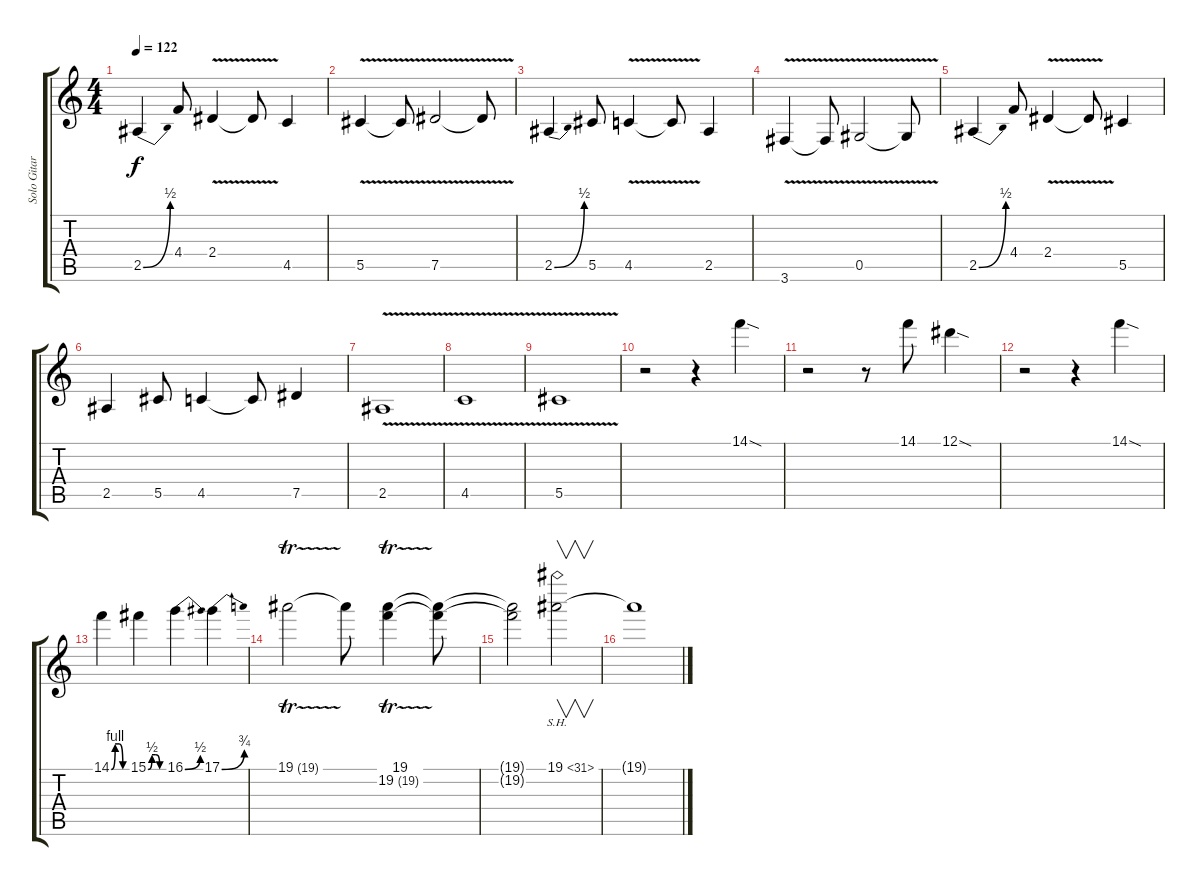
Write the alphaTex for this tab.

\track ("Solo Gitar" "Solo Gitar") {instrument distortionguitar}
\staff {score tabs}
\tuning (Eb4 Bb3 Gb3 Db3 Ab2 Eb2) {hide}
\ts (4 4)
\tempo 122
\clef g2
\ks c
2.5{be (bend 0 0 60 2)}.4{dy f} 4.4.8 2.4{v}.4 2.4{t}.8 4.5.4 |
5.5{v}.4 5.5{t}.8 7.5{v}.2 7.5{t}.8 |
2.5{be (bend 0 0 60 2)}.4 5.5.8 4.5{v}.4 4.5{t}.8 2.5.4 |
3.6{v}.4 3.6{t}.8 0.5{v}.2 0.5{t}.8 |
2.5{be (bend 0 0 60 2)}.4 4.4.8 2.4{v}.4 2.4{t}.8 5.5.4 |
2.5.4 5.5.8 4.5.4 4.5{t}.8 7.5.4 |
2.5{v}.1 |
4.5{v}.1 |
5.5{v}.1 |
r.2 r.4 14.1{sod}.4 |
r.2 r.8 14.1.8 12.1{sod}.4 |
r.2 r.4 14.1{sod}.4 |
14.1{be (custom 0 0 15 4 30 4 45 0 60 0)}.4 15.1{be (custom 0 0 15 2 30 2 45 0 60 0)}.4 16.1{be (bend 0 0 60 2)}.4 17.1{be (bend 0 0 60 3)}.4 |
19.1{tr (19 32)}.2 19.1{t}.8 (19.1 19.2{tr (19 32)}).4 (19.1{t} 19.2{t}).8 |
(19.1{t} 19.2{t}).2 19.1{sh 12}.2{v volume 0} |
19.1{t}.1
